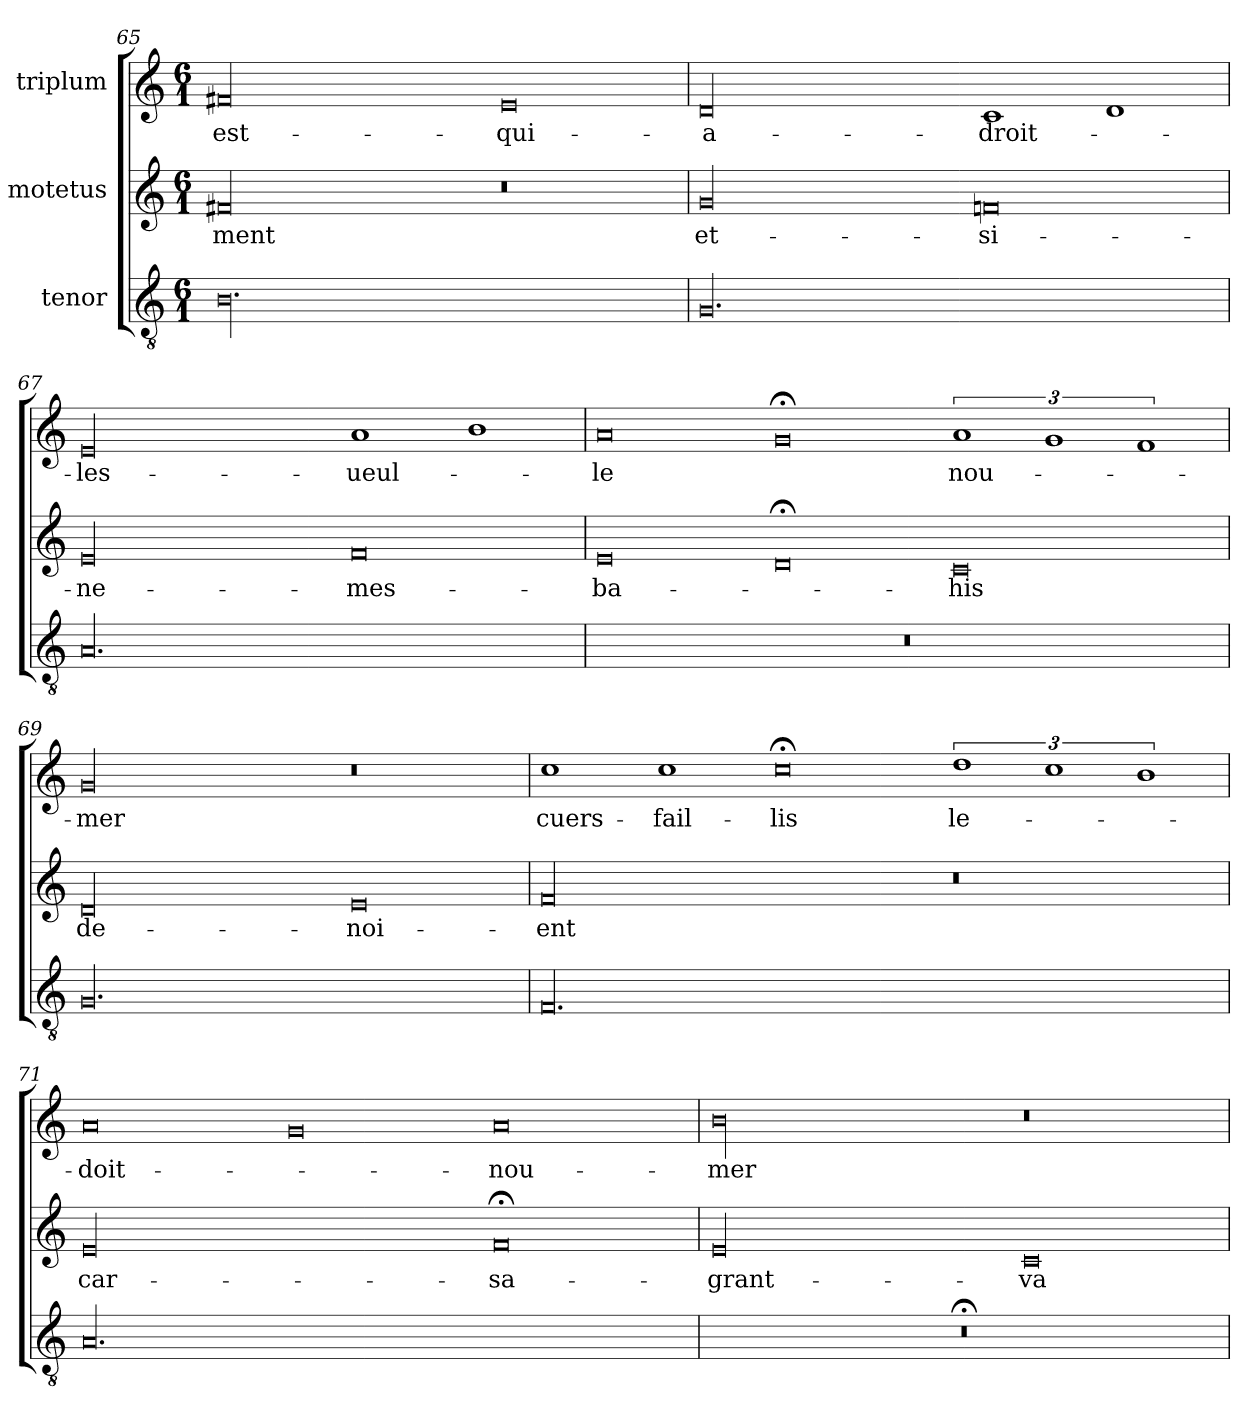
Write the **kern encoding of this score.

**kern	**kern	**text	**kern	**text
*part3	*part2	*part2	*part1	*part1
*staff3	*staff2	*staff2	*staff1	*staff1
*I"tenor	*I"motetus	*	*I"triplum	*
*clefGv2	*clefG2	*	*clefG2	*
*k[]	*k[]	*	*k[]	*
*C:	*C:	*	*C:	*
*M6/1	*M6/1	*	*M6/1	*
=65	=65	=65	=65	=65
00.B\	00f#X/	-ment	00f#X/	est-
.	0r	.	0e/	qui-
!!LO:PB:g=z
=66	=66	=66	=66	=66
00.G/	00g/	et-	00d/	a-
.	0fn/	si-	1c/	droit-
.	.	.	1d/	.
=67	=67	=67	=67	=67
00.A/	00e/	ne-	00e/	les-
.	0f/	mes-	1a/	ueul-
.	.	.	1b\	.
=68	=68	=68	=68	=68
00.r	0e/	-ba-	0a/	-le
.	0d;</	.	0g;</	.
.	0c/	-his	3%2a/	nou-
.	.	.	3%2g/	.
.	.	.	3%2f/	.
=69	=69	=69	=69	=69
00.G/	00d/	de-	00g/	-mer
.	0e/	noi-	0r	.
=70	=70	=70	=70	=70
00.F/	00f/	-ent	1cc\	cuers-
.	.	.	1cc\	fail-
.	.	.	0cc;<\	-lis
.	0r	.	3%2dd\	le-
.	.	.	3%2cc\	.
.	.	.	3%2b\	.
=71	=71	=71	=71	=71
00.A/	00e/	car-	0a/	doit-
.	.	.	0g/	.
.	0f;</	sa-	0a/	nou-
=72	=72	=72	=72	=72
00.r;<	00e/	grant-	00b\	-mer
.	0c/	va-	0r	.
=	=	=	=	=
*-	*-	*-	*-	*-
